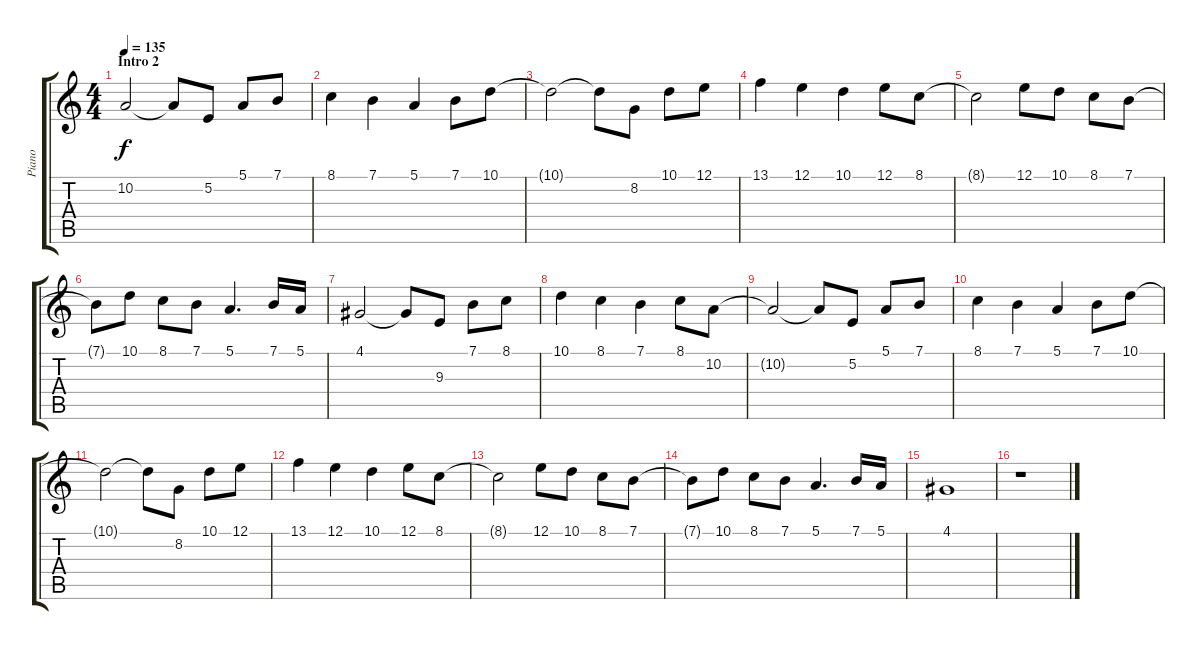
\track ("Piano" "Piano") {instrument acousticgrandpiano}
\staff {score tabs}
\tuning (E4 B3 G3 D3 A2 E2) {hide}
\ts (4 4)
\section ("" "Intro 2")
\tempo 135
\clef g2
\ks c
10.2{t}.2{dy f} 10.2{t}.8 5.2.8 5.1.8 7.1.8 |
8.1.4 7.1.4 5.1.4 7.1.8 10.1.8 |
10.1{t}.2 10.1{t}.8 8.2.8 10.1.8 12.1.8 |
13.1.4 12.1.4 10.1.4 12.1.8 8.1.8 |
8.1{t}.2 12.1.8 10.1.8 8.1.8 7.1.8 |
7.1{t}.8 10.1.8 8.1.8 7.1.8 5.1.4{d} 7.1.16 5.1.16 |
4.1.2 4.1{t}.8 9.3.8 7.1.8 8.1.8 |
10.1.4 8.1.4 7.1.4 8.1.8 10.2.8 |
10.2{t}.2 10.2{t}.8 5.2.8 5.1.8 7.1.8 |
8.1.4 7.1.4 5.1.4 7.1.8 10.1.8 |
10.1{t}.2 10.1{t}.8 8.2.8 10.1.8 12.1.8 |
13.1.4 12.1.4 10.1.4 12.1.8 8.1.8 |
8.1{t}.2 12.1.8 10.1.8 8.1.8 7.1.8 |
7.1{t}.8 10.1.8 8.1.8 7.1.8 5.1.4{d} 7.1.16 5.1.16 |
4.1.1 |
r.1
